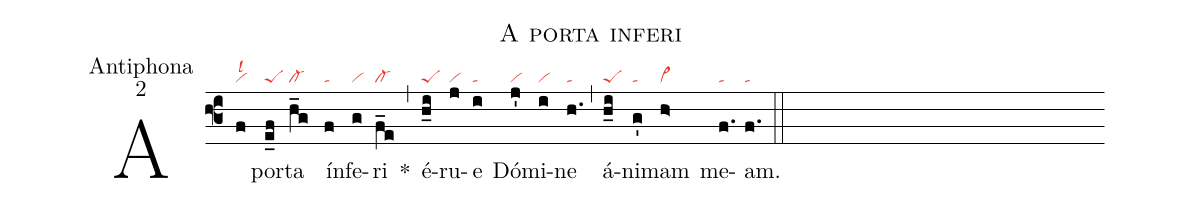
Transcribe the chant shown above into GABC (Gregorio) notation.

name: A porta inferi;
office-part: Antiphona;
mode: 2;
nabc-lines: 1;
%%
(f3)
A(f|vilsl2) por(e_0f|peS)ta(h_g|cl-) ín(f|ta)fe(g|vi)ri(f_e|cl-) *(,)
é(h_0i|peS)ru(j|vi)e(i|ta) Dó(j'|vi)mi(i|vi)ne(h.|ta) (,)
á(h_0i|peS)ni(g'|ta)mam(h>|vi>) me(f.|ta)am.(f.|ta) (::)
